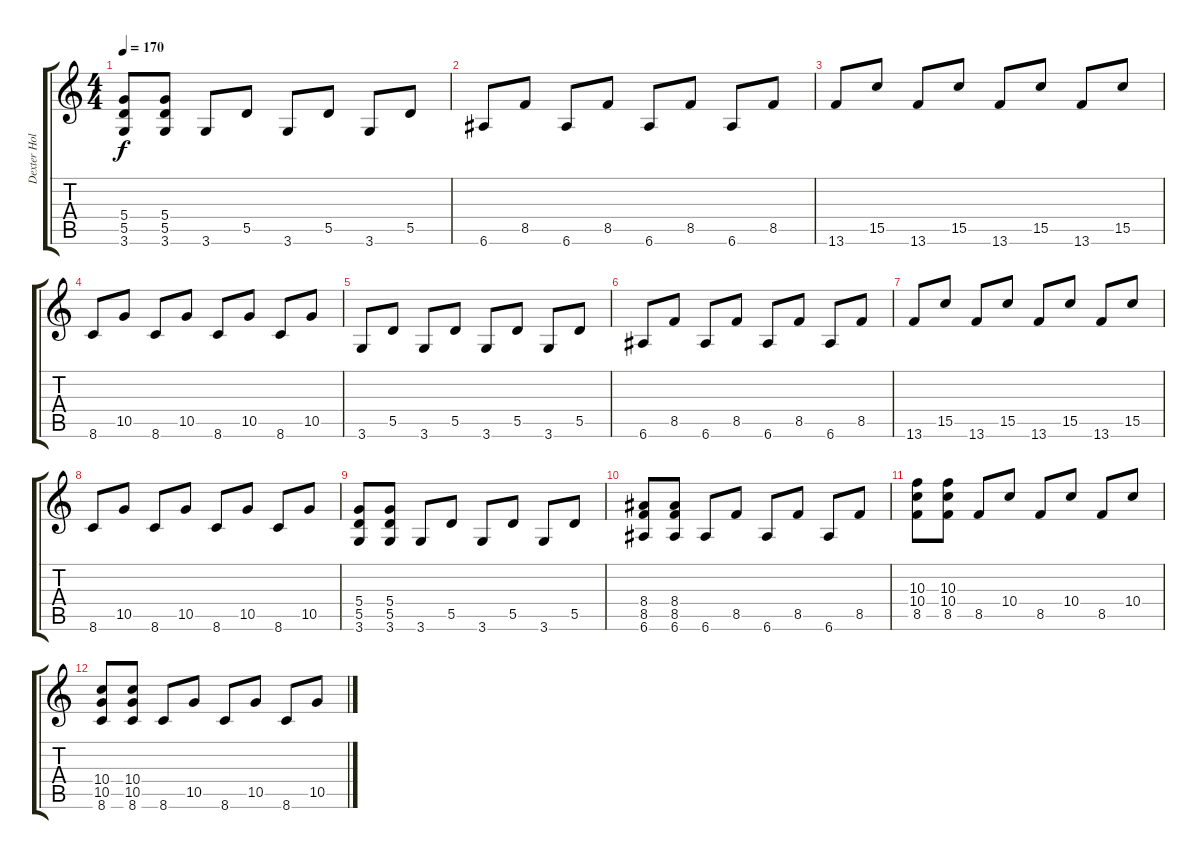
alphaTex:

\track ("Dexter Holland" "Dexter Hol") {instrument overdrivenguitar}
\staff {score tabs}
\tuning (E4 B3 G3 D3 A2 E2) {hide}
\ts (4 4)
\tempo 170
\clef g2
\ks c
(5.4 5.5 3.6).8{dy f instrument overdrivenguitar} (5.4 5.5 3.6).8 3.6.8{instrument electricguitarmuted} 5.5.8 3.6.8 5.5.8 3.6.8 5.5.8 |
6.6.8{instrument electricguitarmuted} 8.5.8 6.6.8 8.5.8 6.6.8 8.5.8 6.6.8 8.5.8 |
13.6.8{instrument electricguitarmuted} 15.5.8 13.6.8 15.5.8 13.6.8 15.5.8 13.6.8 15.5.8 |
8.6.8{instrument electricguitarmuted} 10.5.8 8.6.8 10.5.8 8.6.8 10.5.8 8.6.8 10.5.8 |
3.6.8{instrument electricguitarmuted} 5.5.8 3.6.8 5.5.8 3.6.8 5.5.8 3.6.8 5.5.8 |
6.6.8{instrument electricguitarmuted} 8.5.8 6.6.8 8.5.8 6.6.8 8.5.8 6.6.8 8.5.8 |
13.6.8{instrument electricguitarmuted} 15.5.8 13.6.8 15.5.8 13.6.8 15.5.8 13.6.8 15.5.8 |
8.6.8{instrument electricguitarmuted} 10.5.8 8.6.8 10.5.8 8.6.8 10.5.8 8.6.8 10.5.8 |
(5.4 5.5 3.6).8{instrument overdrivenguitar} (5.4 5.5 3.6).8 3.6.8{instrument electricguitarmuted} 5.5.8 3.6.8 5.5.8 3.6.8 5.5.8 |
(8.4 8.5 6.6).8{instrument overdrivenguitar} (8.4 8.5 6.6).8 6.6.8{instrument electricguitarmuted} 8.5.8 6.6.8 8.5.8 6.6.8 8.5.8 |
(10.3 10.4 8.5).8{instrument overdrivenguitar} (10.3 10.4 8.5).8 8.5.8{instrument electricguitarmuted} 10.4.8 8.5.8 10.4.8 8.5.8 10.4.8 |
(10.4 10.5 8.6).8{instrument overdrivenguitar} (10.4 10.5 8.6).8 8.6.8{instrument electricguitarmuted} 10.5.8 8.6.8 10.5.8 8.6.8 10.5.8
